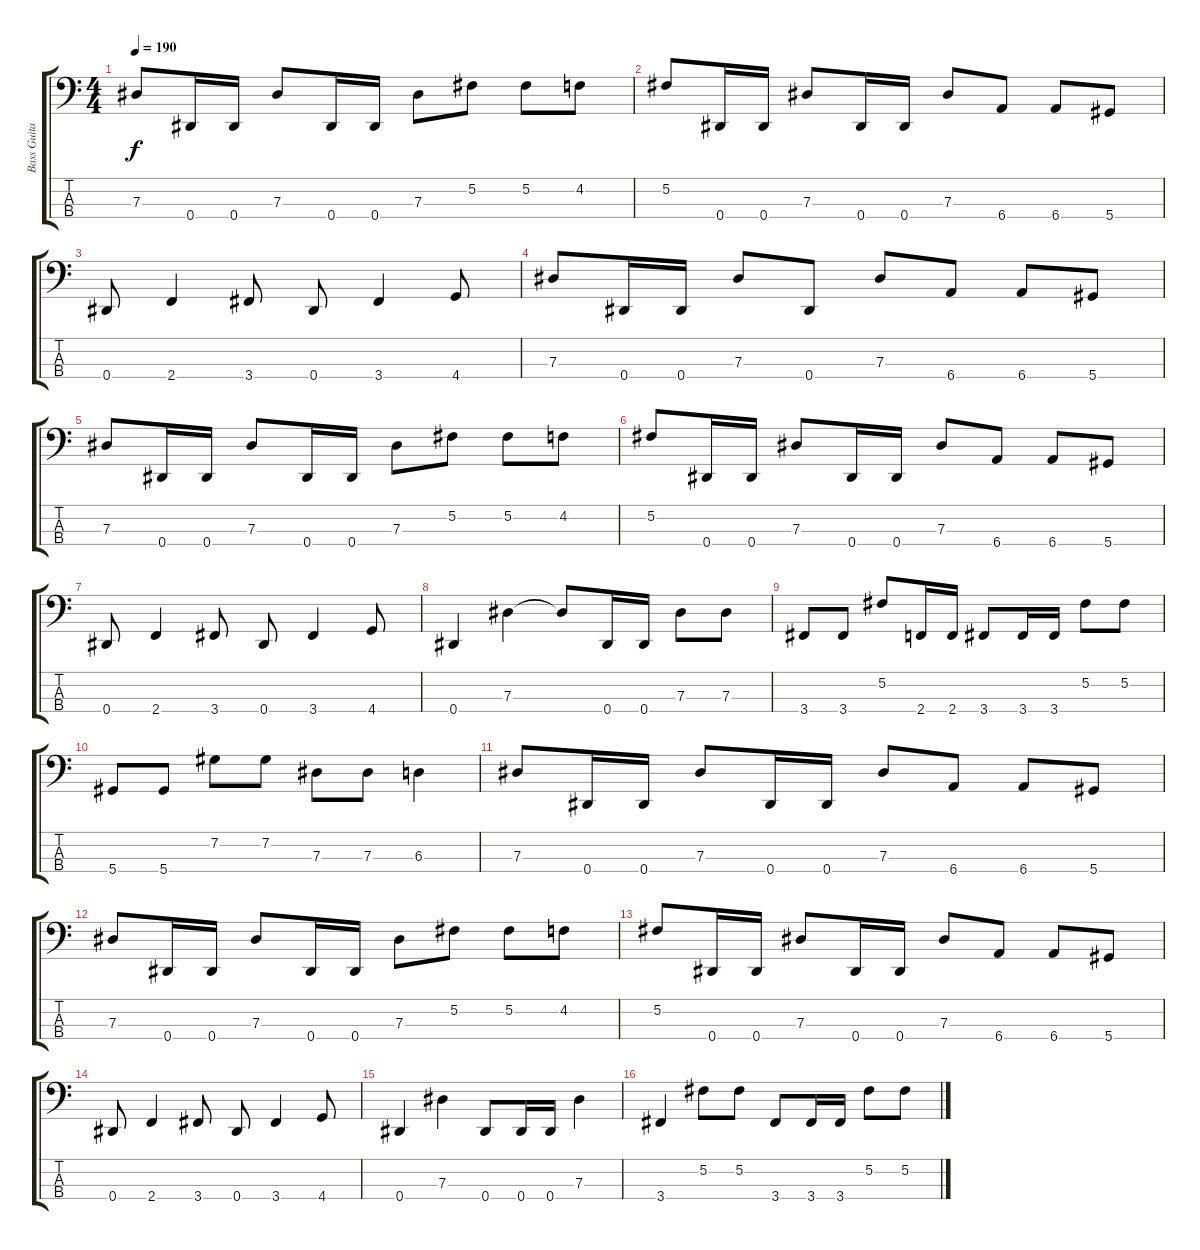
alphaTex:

\track ("Bass Guitar" "Bass Guita") {instrument electricbassfinger}
\staff {score tabs}
\tuning (Gb2 Db2 Ab1 Eb1) {hide}
\ts (4 4)
\tempo 190
\clef f4
\ks c
7.3.8{dy f} 0.4.16 0.4.16 7.3.8 0.4.16 0.4.16 7.3.8 5.2.8 5.2.8 4.2.8 |
5.2.8 0.4.16 0.4.16 7.3.8 0.4.16 0.4.16 7.3.8 6.4.8 6.4.8 5.4.8 |
0.4.8 2.4.4 3.4.8 0.4.8 3.4.4 4.4.8 |
7.3.8 0.4.16 0.4.16 7.3.8 0.4.8 7.3.8 6.4.8 6.4.8 5.4.8 |
7.3.8 0.4.16 0.4.16 7.3.8 0.4.16 0.4.16 7.3.8 5.2.8 5.2.8 4.2.8 |
5.2.8 0.4.16 0.4.16 7.3.8 0.4.16 0.4.16 7.3.8 6.4.8 6.4.8 5.4.8 |
0.4.8 2.4.4 3.4.8 0.4.8 3.4.4 4.4.8 |
0.4.4 7.3.4 7.3{t}.8 0.4.16 0.4.16 7.3.8 7.3.8 |
3.4.8 3.4.8 5.2.8 2.4.16 2.4.16 3.4.8 3.4.16 3.4.16 5.2.8 5.2.8 |
5.4.8 5.4.8 7.2.8 7.2.8 7.3.8 7.3.8 6.3.4 |
7.3.8 0.4.16 0.4.16 7.3.8 0.4.16 0.4.16 7.3.8 6.4.8 6.4.8 5.4.8 |
7.3.8 0.4.16 0.4.16 7.3.8 0.4.16 0.4.16 7.3.8 5.2.8 5.2.8 4.2.8 |
5.2.8 0.4.16 0.4.16 7.3.8 0.4.16 0.4.16 7.3.8 6.4.8 6.4.8 5.4.8 |
0.4.8 2.4.4 3.4.8 0.4.8 3.4.4 4.4.8 |
0.4.4 7.3.4 0.4.8 0.4.16 0.4.16 7.3.4 |
3.4.4 5.2.8 5.2.8 3.4.8 3.4.16 3.4.16 5.2.8 5.2.8
